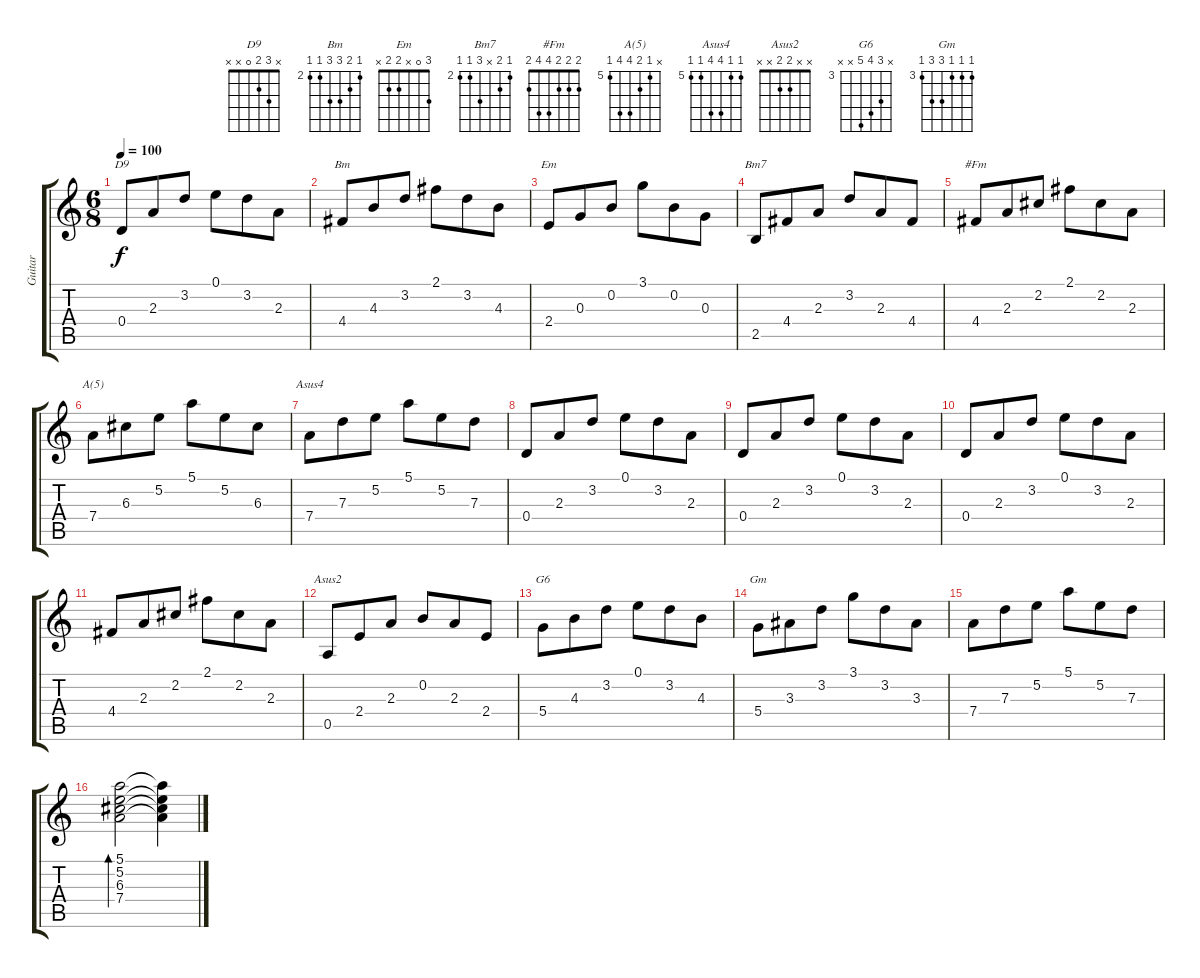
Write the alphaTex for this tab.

\track ("Guitar" "Guitar") {instrument acousticguitarsteel}
\staff {score tabs}
\tuning (E4 B3 G3 D3 A2 E2) {hide}
\chord ("D9" x 3 2 0 x x)
\chord ("Bm" 2 3 4 4 2 2) {firstfret 2}
\chord ("Em" 3 0 x 2 2 x)
\chord ("Bm7" 2 3 x 4 2 2) {firstfret 2}
\chord ("#Fm" 2 2 2 4 4 2)
\chord ("A(5)" x 5 6 8 8 5) {firstfret 5}
\chord ("Asus4" 5 5 8 8 5 5) {firstfret 5}
\chord ("Asus2" x x 2 2 x x)
\chord ("G6" x 5 6 7 x x) {firstfret 3}
\chord ("Gm" 3 3 3 5 5 3) {firstfret 3}
\ts (6 8)
\tempo 100
\clef g2
\ks c
0.4.8{ch "D9" dy f} 2.3.8 3.2.8 0.1.8 3.2.8 2.3.8 |
4.4.8{ch "Bm"} 4.3.8 3.2.8 2.1.8 3.2.8 4.3.8 |
2.4.8{ch "Em"} 0.3.8 0.2.8 3.1.8 0.2.8 0.3.8 |
2.5.8{ch "Bm7"} 4.4.8 2.3.8 3.2.8 2.3.8 4.4.8 |
4.4.8{ch "#Fm"} 2.3.8 2.2.8 2.1.8 2.2.8 2.3.8 |
7.4.8{ch "A(5)"} 6.3.8 5.2.8 5.1.8 5.2.8 6.3.8 |
7.4.8{ch "Asus4"} 7.3.8 5.2.8 5.1.8 5.2.8 7.3.8 |
0.4.8 2.3.8 3.2.8 0.1.8 3.2.8 2.3.8 |
0.4.8 2.3.8 3.2.8 0.1.8 3.2.8 2.3.8 |
0.4.8 2.3.8 3.2.8 0.1.8 3.2.8 2.3.8 |
4.4.8 2.3.8 2.2.8 2.1.8 2.2.8 2.3.8 |
0.5.8{ch "Asus2"} 2.4.8 2.3.8 0.2.8 2.3.8 2.4.8 |
5.4.8{ch "G6"} 4.3.8 3.2.8 0.1.8 3.2.8 4.3.8 |
5.4.8{ch "Gm"} 3.3.8 3.2.8 3.1.8 3.2.8 3.3.8 |
7.4.8 7.3.8 5.2.8 5.1.8 5.2.8 7.3.8 |
(5.1 5.2 6.3 7.4).2{bd 480} (5.1{t} 5.2{t} 6.3{t} 7.4{t}).4
